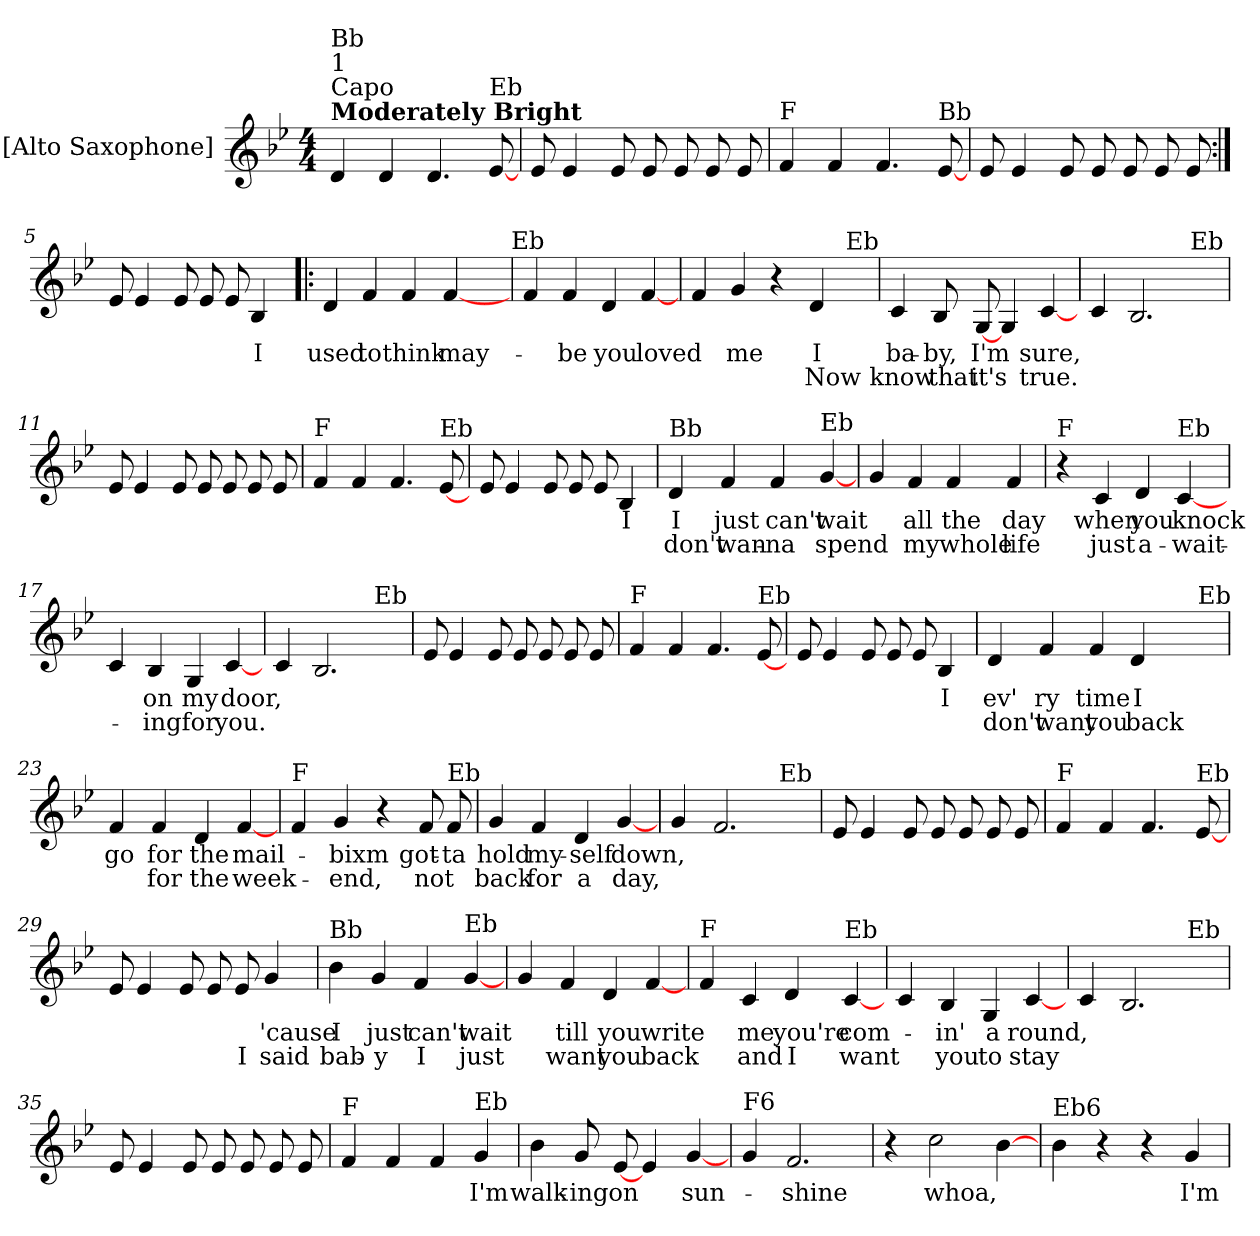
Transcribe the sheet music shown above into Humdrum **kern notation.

**kern	**text	**text
*part1	*part1	*part1
*staff1	*staff1	*staff1
*I"[Alto Saxophone]	*	*
*clefG2	*	*
*k[b-e-]	*	*
*B-:	*	*
*M4/4	*	*
=1	=1	=1
!LO:TX:a:B:t=Moderately Bright	!	!
!LO:TX:a:t=Capo	!	!
!LO:TX:a:t=1	!	!
!LO:TX:a:t=Bb	!	!
4d	.	.
4d	.	.
4.d	.	.
!LO:TX:a:t=Eb	!	!
[8e-	.	.
=2	=2	=2
8e-L	.	.
4e-	.	.
8e-	.	.
8e-L	.	.
8e-	.	.
8e-	.	.
8e-	.	.
=3	=3	=3
!LO:TX:a:t=F	!	!
4f	.	.
4f	.	.
4.f	.	.
!LO:TX:a:t=Bb	!	!
[8e-	.	.
=4	=4	=4
8e-L	.	.
4e-	.	.
8e-	.	.
8e-L	.	.
8e-	.	.
8e-	.	.
8e-	.	.
=5:|!	=5:|!	=5:|!
8e-L	.	.
4e-	.	.
8e-	.	.
8e-L	.	.
8e-	.	.
4B-	-I	.
=6!|:	=6!|:	=6!|:
!LO:TX:a:t=Bb	!	!
*^	*	*
4d	2ryy	-used	.
4f	.	-to	.
4f	4ryy	-think	.
[4f	8ryy	-may-	.
.	16ryy	.	.
.	32ryy	.	.
.	64ryy	.	.
.	128...ryy	.	.
!	!LO:TX:a:t=Eb	!	!
.	1024ryy	.	.
*v	*v	*	*
=7	=7	=7
4f	.	.
4f	-be	.
4d	-you	.
[4f	-loved	.
=8	=8	=8
!LO:TX:a:t=F	!	!
*^	*	*
4f	2ryy	.	.
4g	.	-me	.
4r	4ryy	.	.
4d	8ryy	-I	-Now
.	64ryy	.	.
.	256ryy	.	.
!	!LO:TX:a:t=Eb	!	!
.	16ryy	.	.
.	32ryy	.	.
.	128.ryy	.	.
*v	*v	*	*
=9	=9	=9
4c	-ba-	-know
8B-L	-by,	-that
[8G	-I'm	-it's
4G	.	.
[4c	-sure,	-true.
=10	=10	=10
!LO:TX:a:t=Bb	!	!
*^	*	*
4c	2.ryy	.	.
2.B-	.	.	.
!	!LO:TX:a:t=Eb	!	!
.	4ryy	.	.
*v	*v	*	*
=11	=11	=11
8e-L	.	.
4e-	.	.
8e-	.	.
8e-L	.	.
8e-	.	.
8e-	.	.
8e-	.	.
=12	=12	=12
!LO:TX:a:t=F	!	!
4f	.	.
4f	.	.
4.f	.	.
!LO:TX:a:t=Eb	!	!
[8e-	.	.
=13	=13	=13
8e-L	.	.
4e-	.	.
8e-	.	.
8e-L	.	.
8e-	.	.
4B-	-I	.
=14	=14	=14
!LO:TX:a:t=Bb	!	!
4d	-I	-don't
4f	-just	-wan-
4f	-can't	-na
!LO:TX:a:t=Eb	!	!
[4g	-wait	-spend
=15	=15	=15
4g	.	.
4f	-all	-my
4f	-the	-whole
4f	-day	-life
=16	=16	=16
!LO:TX:a:t=F	!	!
4r	.	.
4c	-when	-just
4d	-you	-a-
!LO:TX:a:t=Eb	!	!
[4c	-knock	-wait-
=17	=17	=17
4c	.	.
4B-	-on	-ing
4G	-my	-for
[4c	-door,	-you.
=18	=18	=18
!LO:TX:a:t=Bb	!	!
*^	*	*
4c	2.ryy	.	.
2.B-	.	.	.
!	!LO:TX:a:t=Eb	!	!
.	4ryy	.	.
*v	*v	*	*
=19	=19	=19
8e-L	.	.
4e-	.	.
8e-	.	.
8e-L	.	.
8e-	.	.
8e-	.	.
8e-	.	.
=20	=20	=20
!LO:TX:a:t=F	!	!
4f	.	.
4f	.	.
4.f	.	.
!LO:TX:a:t=Eb	!	!
[8e-	.	.
=21	=21	=21
8e-L	.	.
4e-	.	.
8e-	.	.
8e-L	.	.
8e-	.	.
4B-	-I	.
=22	=22	=22
!LO:TX:a:t=Bb	!	!
*^	*	*
4d	2ryy	-ev'	-don't
4f	.	-ry	-want
4f	4ryy	-time	-you
4d	8ryy	-I	-back
.	16ryy	.	.
.	32ryy	.	.
.	64ryy	.	.
.	128...ryy	.	.
!	!LO:TX:a:t=Eb	!	!
.	1024ryy	.	.
*v	*v	*	*
=23	=23	=23
4f	-go	.
4f	-for	-for
4d	-the	-the
[4f	-mail-	-week-
=24	=24	=24
!LO:TX:a:t=F	!	!
4f	.	.
4g	-bixm	-end,
4r	.	.
8fL	-got-	-not
!LO:TX:a:t=Eb	!	!
8f	-ta	.
=25	=25	=25
4g	-hold	-back
4f	-my-	-for
4d	-self	-a
[4g	-down,	-day,
=26	=26	=26
!LO:TX:a:t=Bb	!	!
*^	*	*
4g	2.ryy	.	.
2.f	.	.	.
!	!LO:TX:a:t=Eb	!	!
.	4ryy	.	.
*v	*v	*	*
=27	=27	=27
8e-L	.	.
4e-	.	.
8e-	.	.
8e-L	.	.
8e-	.	.
8e-	.	.
8e-	.	.
=28	=28	=28
!LO:TX:a:t=F	!	!
4f	.	.
4f	.	.
4.f	.	.
!LO:TX:a:t=Eb	!	!
[8e-	.	.
=29	=29	=29
8e-L	.	.
4e-	.	.
8e-	.	.
8e-L	.	.
8e-	.	-I
4g	-'cause	-said
=30	=30	=30
!LO:TX:a:t=Bb	!	!
4b-	-I	-bab-
4g	-just	-y
4f	-can't	-I
!LO:TX:a:t=Eb	!	!
[4g	-wait	-just
=31	=31	=31
4g	.	.
4f	-till	-want
4d	-you	-you
[4f	-write	-back
=32	=32	=32
!LO:TX:a:t=F	!	!
4f	.	.
4c	-me	-and
4d	-you're	-I
!LO:TX:a:t=Eb	!	!
[4c	-com-	-want
=33	=33	=33
4c	.	.
4B-	-in'	-you
4G	-a	-to
[4c	-round,	-stay
=34	=34	=34
!LO:TX:a:t=Bb	!	!
*^	*	*
4c	2.ryy	.	.
2.B-	.	.	.
!	!LO:TX:a:t=Eb	!	!
.	4ryy	.	.
*v	*v	*	*
=35	=35	=35
8e-L	.	.
4e-	.	.
8e-	.	.
8e-L	.	.
8e-	.	.
8e-	.	.
8e-	.	.
=36	=36	=36
!LO:TX:a:t=F	!	!
4f	.	.
4f	.	.
4f	.	.
!LO:TX:a:t=Eb	!	!
4g	-I'm	.
=37	=37	=37
4b-	-walk-	.
8gL	-ing	.
[8e-	-on	.
4e-	.	.
[4g	-sun-	.
=38	=38	=38
!LO:TX:a:t=F6	!	!
4g	.	.
2.f	-shine	.
=39	=39	=39
4r	.	.
2cc	-whoa,	.
[4b-	.	.
=40	=40	=40
!LO:TX:a:t=Eb6	!	!
4b-	.	.
4r	.	.
4r	.	.
4g	-I'm	.
=	=	=
*-	*-	*-
